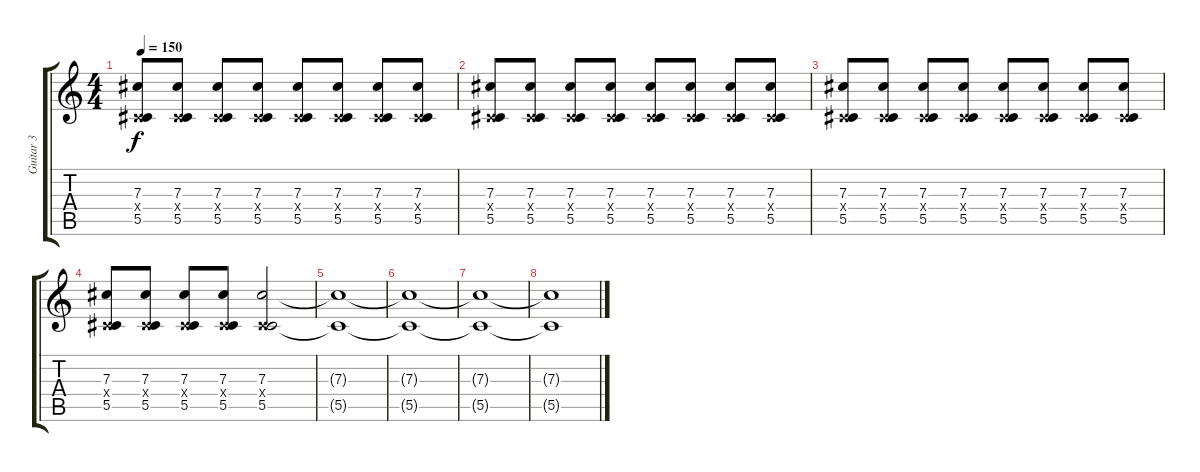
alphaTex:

\track ("Guitar 3" "Guitar 3") {instrument distortionguitar}
\staff {score tabs}
\tuning (Eb4 Bb3 Gb3 Db3 Ab2 Db2) {hide}
\ts (4 4)
\tempo 150
\clef g2
\ks c
(7.3 0.4{x} 5.5).8{dy f} (7.3 0.4{x} 5.5).8 (7.3 0.4{x} 5.5).8 (7.3 0.4{x} 5.5).8 (7.3 0.4{x} 5.5).8 (7.3 0.4{x} 5.5).8 (7.3 0.4{x} 5.5).8 (7.3 0.4{x} 5.5).8 |
(7.3 0.4{x} 5.5).8 (7.3 0.4{x} 5.5).8 (7.3 0.4{x} 5.5).8 (7.3 0.4{x} 5.5).8 (7.3 0.4{x} 5.5).8 (7.3 0.4{x} 5.5).8 (7.3 0.4{x} 5.5).8 (7.3 0.4{x} 5.5).8 |
(7.3 0.4{x} 5.5).8 (7.3 0.4{x} 5.5).8 (7.3 0.4{x} 5.5).8 (7.3 0.4{x} 5.5).8 (7.3 0.4{x} 5.5).8 (7.3 0.4{x} 5.5).8 (7.3 0.4{x} 5.5).8 (7.3 0.4{x} 5.5).8 |
(7.3 0.4{x} 5.5).8 (7.3 0.4{x} 5.5).8 (7.3 0.4{x} 5.5).8 (7.3 0.4{x} 5.5).8 (7.3 0.4{x} 5.5).2 |
(7.3{t} 5.5{t}).1 |
(7.3{t} 5.5{t}).1 |
(7.3{t} 5.5{t}).1 |
(7.3{t} 5.5{t}).1
